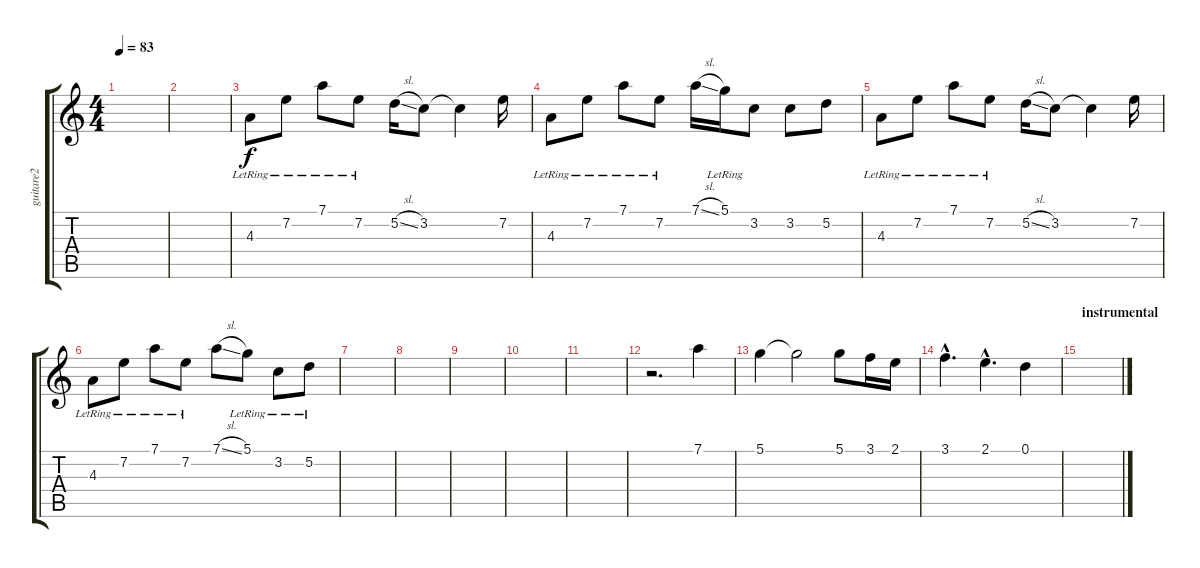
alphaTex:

\track ("guitare2" "guitare2") {instrument acousticguitarsteel}
\staff {score tabs}
\tuning (D4 A3 F3 C3 G2 D2) {hide}
\ts (4 4)
\tempo 83
\clef g2
\ks c
|
|
4.3{lr}.8{volume 7 instrument electricguitarclean} 7.2{lr}.8 7.1{lr}.8 7.2{lr}.8 5.2{sl}.16 3.2.8 3.2{t}.4 7.2.16 |
4.3{lr}.8 7.2{lr}.8 7.1{lr}.8 7.2{lr}.8 7.1{sl}.16 5.1{lr}.16 3.2.8 3.2.8 5.2.8 |
4.3{lr}.8 7.2{lr}.8 7.1{lr}.8 7.2{lr}.8 5.2{sl}.16 3.2.8 3.2{t}.4 7.2.16 |
4.3{lr}.8 7.2{lr}.8 7.1{lr}.8 7.2{lr}.8 7.1{sl}.8 5.1{lr}.8 3.2{lr}.8 5.2{lr}.8 |
|
|
|
|
|
r.2{d} 7.1.4 |
5.1.4 5.1{t}.2 5.1.8 3.1.16 2.1.16 |
3.1{hac}.4{d} 2.1{hac}.4{d} 0.1.4 |
\section ("" "instrumental")
